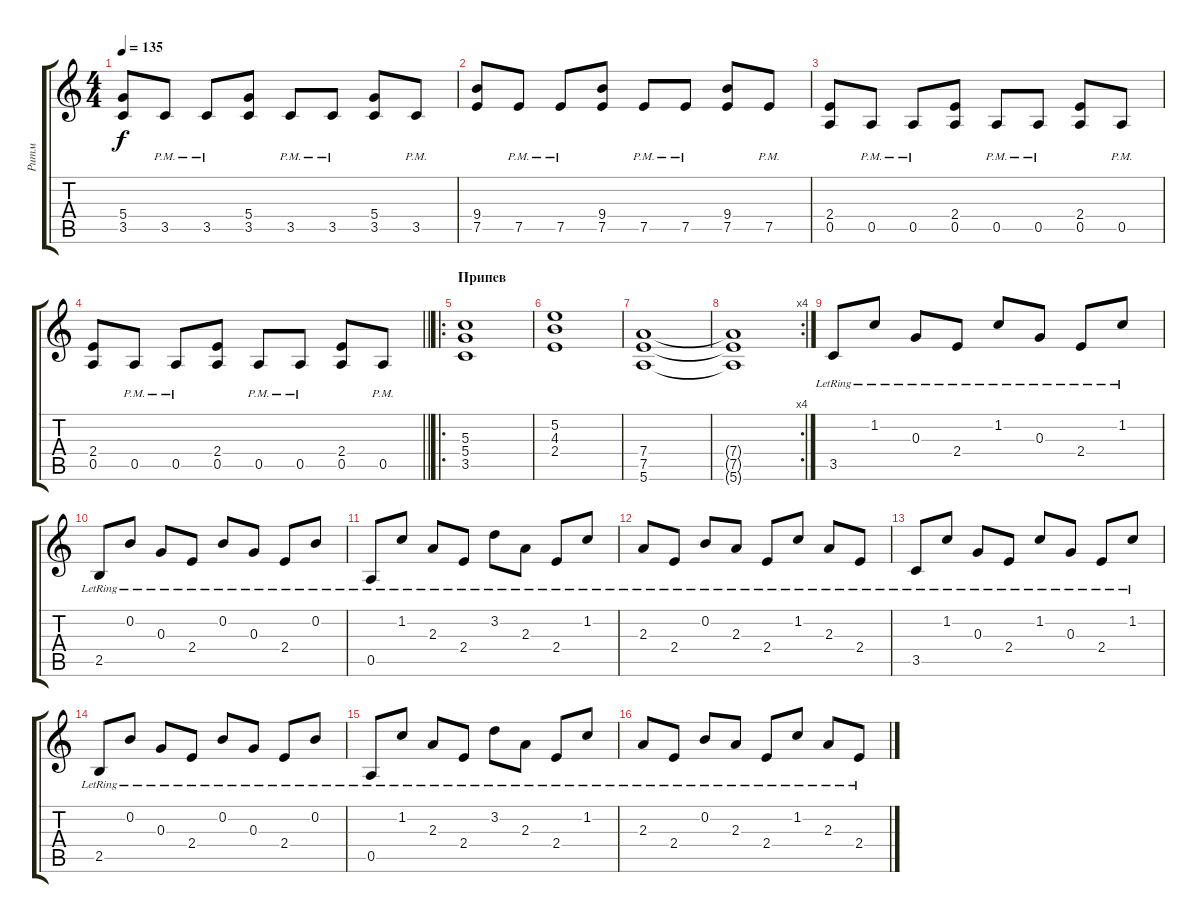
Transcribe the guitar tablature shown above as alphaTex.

\track ("Ритм" "Ритм") {instrument electricguitarclean}
\staff {score tabs}
\tuning (E4 B3 G3 D3 A2 E2) {hide}
\ts (4 4)
\tempo 135
\clef g2
\ks c
(5.4 3.5).8{dy f} 3.5{pm}.8 3.5{pm}.8 (5.4 3.5).8 3.5{pm}.8 3.5{pm}.8 (5.4 3.5).8 3.5{pm}.8 |
(9.4 7.5).8 7.5{pm}.8 7.5{pm}.8 (9.4 7.5).8 7.5{pm}.8 7.5{pm}.8 (9.4 7.5).8 7.5{pm}.8 |
(2.4 0.5).8 0.5{pm}.8 0.5{pm}.8 (2.4 0.5).8 0.5{pm}.8 0.5{pm}.8 (2.4 0.5).8 0.5{pm}.8 |
\barLineRight lightlight
(2.4 0.5).8 0.5{pm}.8 0.5{pm}.8 (2.4 0.5).8 0.5{pm}.8 0.5{pm}.8 (2.4 0.5).8 0.5{pm}.8 |
\ro
\section ("" "Припев")
(5.3 5.4 3.5).1 |
(5.2 4.3 2.4).1 |
(7.4 7.5 5.6).1 |
\rc 4
(7.4{t} 7.5{t} 5.6{t}).1 |
3.5{lr}.8{instrument electricguitarclean} 1.2{lr}.8 0.3{lr}.8 2.4{lr}.8 1.2{lr}.8 0.3{lr}.8 2.4{lr}.8 1.2{lr}.8 |
2.5{lr}.8 0.2{lr}.8 0.3{lr}.8 2.4{lr}.8 0.2{lr}.8 0.3{lr}.8 2.4{lr}.8 0.2{lr}.8 |
0.5{lr}.8 1.2{lr}.8 2.3{lr}.8 2.4{lr}.8 3.2{lr}.8 2.3{lr}.8 2.4{lr}.8 1.2{lr}.8 |
2.3{lr}.8 2.4{lr}.8 0.2{lr}.8 2.3{lr}.8 2.4{lr}.8 1.2{lr}.8 2.3{lr}.8 2.4{lr}.8 |
3.5{lr}.8 1.2{lr}.8 0.3{lr}.8 2.4{lr}.8 1.2{lr}.8 0.3{lr}.8 2.4{lr}.8 1.2{lr}.8 |
2.5{lr}.8 0.2{lr}.8 0.3{lr}.8 2.4{lr}.8 0.2{lr}.8 0.3{lr}.8 2.4{lr}.8 0.2{lr}.8 |
0.5{lr}.8 1.2{lr}.8 2.3{lr}.8 2.4{lr}.8 3.2{lr}.8 2.3{lr}.8 2.4{lr}.8 1.2{lr}.8 |
2.3{lr}.8 2.4{lr}.8 0.2{lr}.8 2.3{lr}.8 2.4{lr}.8 1.2{lr}.8 2.3{lr}.8 2.4{lr}.8
